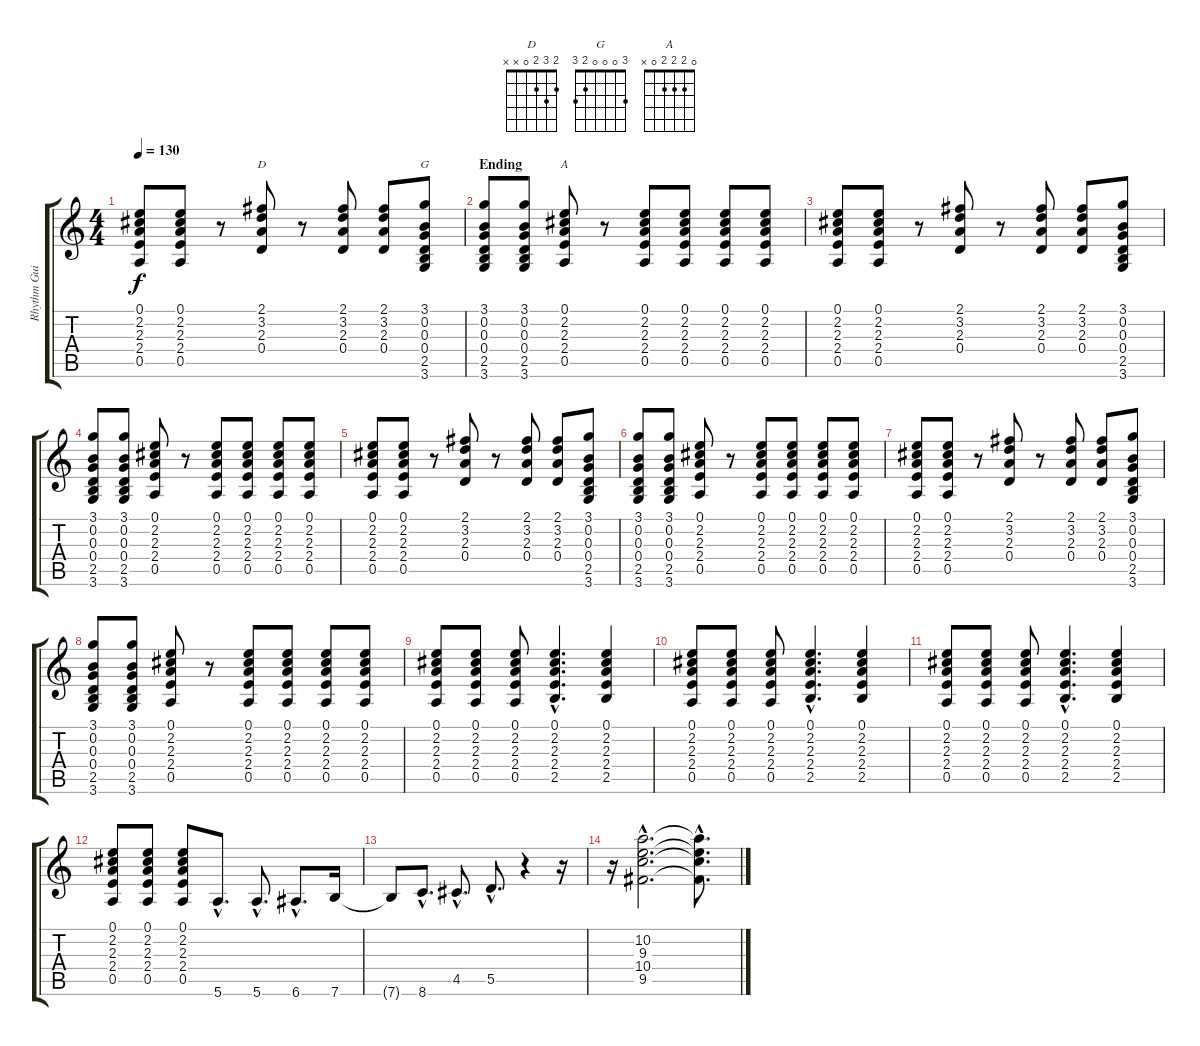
\track ("Rhythm Guitar" "Rhythm Gui") {instrument electricguitarclean}
\staff {score tabs}
\tuning (E4 B3 G3 D3 A2 E2) {hide}
\chord ("D" 2 3 2 0 x x)
\chord ("G" 3 0 0 0 2 3)
\chord ("A" 0 2 2 2 0 x)
\ts (4 4)
\tempo 130
\clef g2
\ks c
(0.1 2.2 2.3 2.4 0.5).8{dy f} (0.1 2.2 2.3 2.4 0.5).8 r.8 (2.1 3.2 2.3 0.4).8{ch "D"} r.8 (2.1 3.2 2.3 0.4).8 (2.1 3.2 2.3 0.4).8 (3.1 0.2 0.3 0.4 2.5 3.6).8{ch "G"} |
\section ("" "Ending")
(3.1 0.2 0.3 0.4 2.5 3.6).8 (3.1 0.2 0.3 0.4 2.5 3.6).8 (0.1 2.2 2.3 2.4 0.5).8{ch "A"} r.8 (0.1 2.2 2.3 2.4 0.5).8 (0.1 2.2 2.3 2.4 0.5).8 (0.1 2.2 2.3 2.4 0.5).8 (0.1 2.2 2.3 2.4 0.5).8 |
(0.1 2.2 2.3 2.4 0.5).8 (0.1 2.2 2.3 2.4 0.5).8 r.8 (2.1 3.2 2.3 0.4).8 r.8 (2.1 3.2 2.3 0.4).8 (2.1 3.2 2.3 0.4).8 (3.1 0.2 0.3 0.4 2.5 3.6).8 |
(3.1 0.2 0.3 0.4 2.5 3.6).8 (3.1 0.2 0.3 0.4 2.5 3.6).8 (0.1 2.2 2.3 2.4 0.5).8 r.8 (0.1 2.2 2.3 2.4 0.5).8 (0.1 2.2 2.3 2.4 0.5).8 (0.1 2.2 2.3 2.4 0.5).8 (0.1 2.2 2.3 2.4 0.5).8 |
(0.1 2.2 2.3 2.4 0.5).8 (0.1 2.2 2.3 2.4 0.5).8 r.8 (2.1 3.2 2.3 0.4).8 r.8 (2.1 3.2 2.3 0.4).8 (2.1 3.2 2.3 0.4).8 (3.1 0.2 0.3 0.4 2.5 3.6).8 |
(3.1 0.2 0.3 0.4 2.5 3.6).8 (3.1 0.2 0.3 0.4 2.5 3.6).8 (0.1 2.2 2.3 2.4 0.5).8 r.8 (0.1 2.2 2.3 2.4 0.5).8 (0.1 2.2 2.3 2.4 0.5).8 (0.1 2.2 2.3 2.4 0.5).8 (0.1 2.2 2.3 2.4 0.5).8 |
(0.1 2.2 2.3 2.4 0.5).8 (0.1 2.2 2.3 2.4 0.5).8 r.8 (2.1 3.2 2.3 0.4).8 r.8 (2.1 3.2 2.3 0.4).8 (2.1 3.2 2.3 0.4).8 (3.1 0.2 0.3 0.4 2.5 3.6).8 |
(3.1 0.2 0.3 0.4 2.5 3.6).8 (3.1 0.2 0.3 0.4 2.5 3.6).8 (0.1 2.2 2.3 2.4 0.5).8 r.8 (0.1 2.2 2.3 2.4 0.5).8 (0.1 2.2 2.3 2.4 0.5).8 (0.1 2.2 2.3 2.4 0.5).8 (0.1 2.2 2.3 2.4 0.5).8 |
(0.1 2.2 2.3 2.4 0.5).8 (0.1 2.2 2.3 2.4 0.5).8 (0.1 2.2 2.3 2.4 0.5).8 (0.1{hac} 2.2{hac} 2.3{hac} 2.4{hac} 2.5{hac}).4{d} (0.1 2.2 2.3 2.4 2.5).4 |
(0.1 2.2 2.3 2.4 0.5).8 (0.1 2.2 2.3 2.4 0.5).8 (0.1 2.2 2.3 2.4 0.5).8 (0.1{hac} 2.2{hac} 2.3{hac} 2.4{hac} 2.5{hac}).4{d} (0.1 2.2 2.3 2.4 2.5).4 |
(0.1 2.2 2.3 2.4 0.5).8 (0.1 2.2 2.3 2.4 0.5).8 (0.1 2.2 2.3 2.4 0.5).8 (0.1{hac} 2.2{hac} 2.3{hac} 2.4{hac} 2.5{hac}).4{d} (0.1 2.2 2.3 2.4 2.5).4 |
(0.1 2.2 2.3 2.4 0.5).8 (0.1 2.2 2.3 2.4 0.5).8 (0.1 2.2 2.3 2.4 0.5).8 5.6{hac}.8{d} 5.6{hac}.8{d} 6.6{hac}.8{d} 7.6.16 |
7.6{t}.8 8.6{hac}.8{d} 4.5{hac}.8{d} 5.5{hac}.8{d} r.4 r.16 |
r.16 (10.2{hac} 9.3{hac} 10.4{hac} 9.5{hac}).2{d} (10.2{hac t} 9.3{hac t} 10.4{hac t} 9.5{hac t}).8{d}
